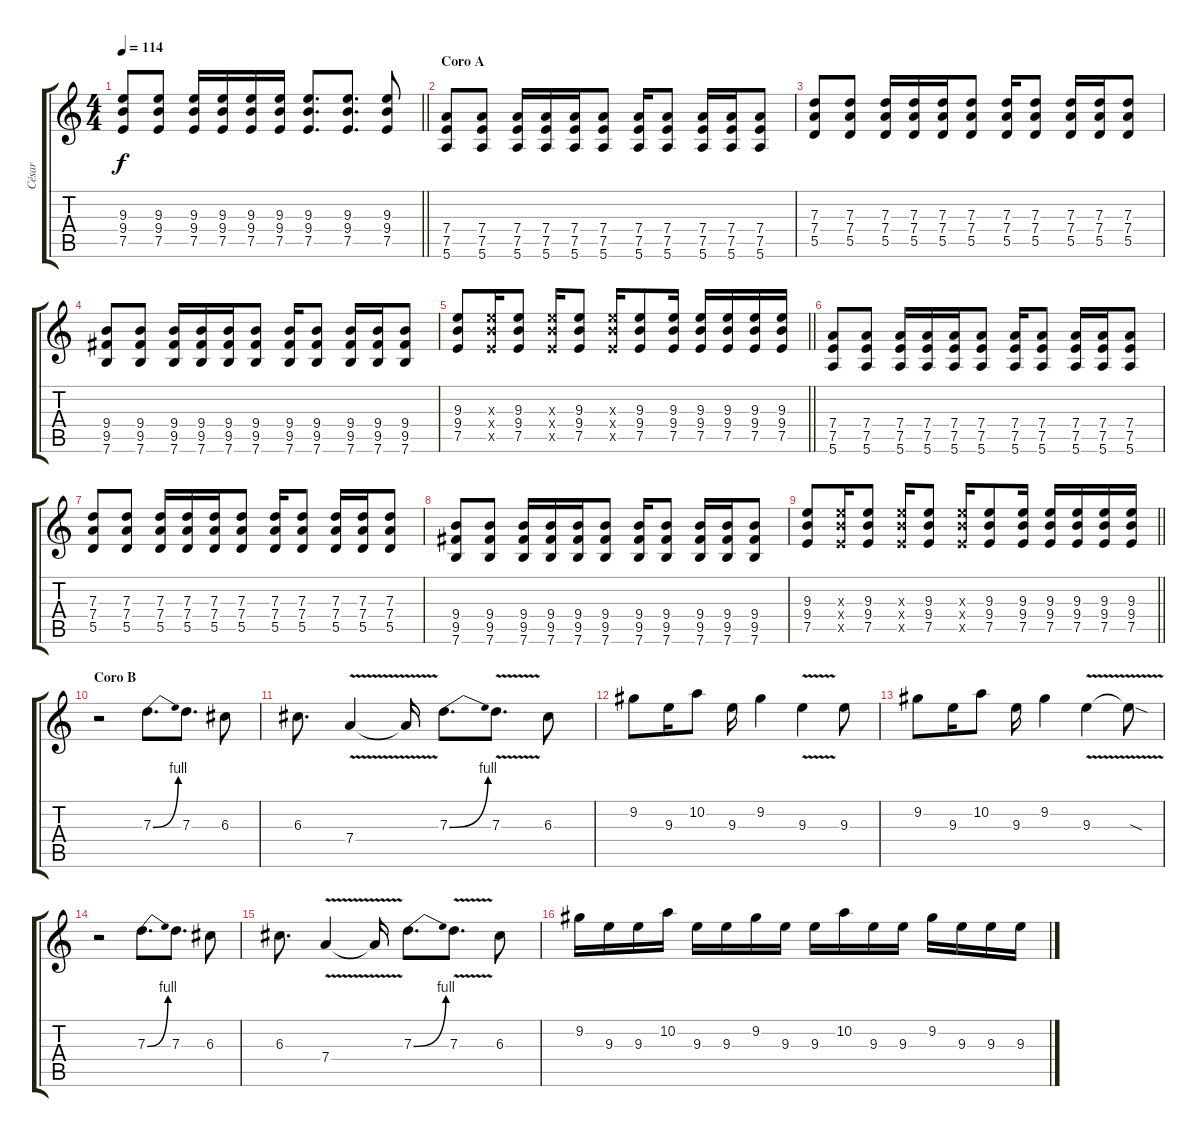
\track ("César" "César") {instrument distortionguitar}
\staff {score tabs}
\tuning (E4 B3 G3 D3 A2 E2) {hide}
\ts (4 4)
\tempo 114
\clef g2
\barLineRight lightlight
\ks c
(9.3 9.4 7.5).8{dy f} (9.3 9.4 7.5).8 (9.3 9.4 7.5).16 (9.3 9.4 7.5).16 (9.3 9.4 7.5).16 (9.3 9.4 7.5).16 (9.3 9.4 7.5).8{d} (9.3 9.4 7.5).8{d} (9.3 9.4 7.5).8 |
\section ("" "Coro A")
(7.4 7.5 5.6).8 (7.4 7.5 5.6).8 (7.4 7.5 5.6).16 (7.4 7.5 5.6).16 (7.4 7.5 5.6).16 (7.4 7.5 5.6).8 (7.4 7.5 5.6).16 (7.4 7.5 5.6).8 (7.4 7.5 5.6).16 (7.4 7.5 5.6).16 (7.4 7.5 5.6).8 |
(7.3 7.4 5.5).8 (7.3 7.4 5.5).8 (7.3 7.4 5.5).16 (7.3 7.4 5.5).16 (7.3 7.4 5.5).16 (7.3 7.4 5.5).8 (7.3 7.4 5.5).16 (7.3 7.4 5.5).8 (7.3 7.4 5.5).16 (7.3 7.4 5.5).16 (7.3 7.4 5.5).8 |
(9.4 9.5 7.6).8 (9.4 9.5 7.6).8 (9.4 9.5 7.6).16 (9.4 9.5 7.6).16 (9.4 9.5 7.6).16 (9.4 9.5 7.6).8 (9.4 9.5 7.6).16 (9.4 9.5 7.6).8 (9.4 9.5 7.6).16 (9.4 9.5 7.6).16 (9.4 9.5 7.6).8 |
\barLineRight lightlight
(9.3 9.4 7.5).8 (9.3{x} 9.4{x} 7.5{x}).16 (9.3 9.4 7.5).8 (9.3{x} 9.4{x} 7.5{x}).16 (9.3 9.4 7.5).8 (9.3{x} 9.4{x} 7.5{x}).16 (9.3 9.4 7.5).8 (9.3 9.4 7.5).16 (9.3 9.4 7.5).16 (9.3 9.4 7.5).16 (9.3 9.4 7.5).16 (9.3 9.4 7.5).16 |
(7.4 7.5 5.6).8 (7.4 7.5 5.6).8 (7.4 7.5 5.6).16 (7.4 7.5 5.6).16 (7.4 7.5 5.6).16 (7.4 7.5 5.6).8 (7.4 7.5 5.6).16 (7.4 7.5 5.6).8 (7.4 7.5 5.6).16 (7.4 7.5 5.6).16 (7.4 7.5 5.6).8 |
(7.3 7.4 5.5).8 (7.3 7.4 5.5).8 (7.3 7.4 5.5).16 (7.3 7.4 5.5).16 (7.3 7.4 5.5).16 (7.3 7.4 5.5).8 (7.3 7.4 5.5).16 (7.3 7.4 5.5).8 (7.3 7.4 5.5).16 (7.3 7.4 5.5).16 (7.3 7.4 5.5).8 |
(9.4 9.5 7.6).8 (9.4 9.5 7.6).8 (9.4 9.5 7.6).16 (9.4 9.5 7.6).16 (9.4 9.5 7.6).16 (9.4 9.5 7.6).8 (9.4 9.5 7.6).16 (9.4 9.5 7.6).8 (9.4 9.5 7.6).16 (9.4 9.5 7.6).16 (9.4 9.5 7.6).8 |
\barLineRight lightlight
(9.3 9.4 7.5).8 (9.3{x} 9.4{x} 7.5{x}).16 (9.3 9.4 7.5).8 (9.3{x} 9.4{x} 7.5{x}).16 (9.3 9.4 7.5).8 (9.3{x} 9.4{x} 7.5{x}).16 (9.3 9.4 7.5).8 (9.3 9.4 7.5).16 (9.3 9.4 7.5).16 (9.3 9.4 7.5).16 (9.3 9.4 7.5).16 (9.3 9.4 7.5).16 |
\section ("" "Coro B")
r.2 7.3{be (bend 0 0 60 4)}.8{d} 7.3.8{d} 6.3.8 |
6.3.8{d} 7.4{v}.4 7.4{t}.16 7.3{be (bend 0 0 60 4)}.8{d} 7.3{v}.8{d} 6.3.8 |
9.2.8 9.3.16 10.2.8 9.3.16 9.2.4 9.3{v}.4 9.3.8 |
9.2.8 9.3.16 10.2.8 9.3.16 9.2.4 9.3{v}.4 9.3{sod t}.8 |
r.2 7.3{be (bend 0 0 60 4)}.8{d} 7.3.8{d} 6.3.8 |
6.3.8{d} 7.4{v}.4 7.4{t}.16 7.3{be (bend 0 0 60 4)}.8{d} 7.3{v}.8{d} 6.3.8 |
9.2.16 9.3.16 9.3.16 10.2.16 9.3.16 9.3.16 9.2.16 9.3.16 9.3.16 10.2.16 9.3.16 9.3.16 9.2.16 9.3.16 9.3.16 9.3.16
